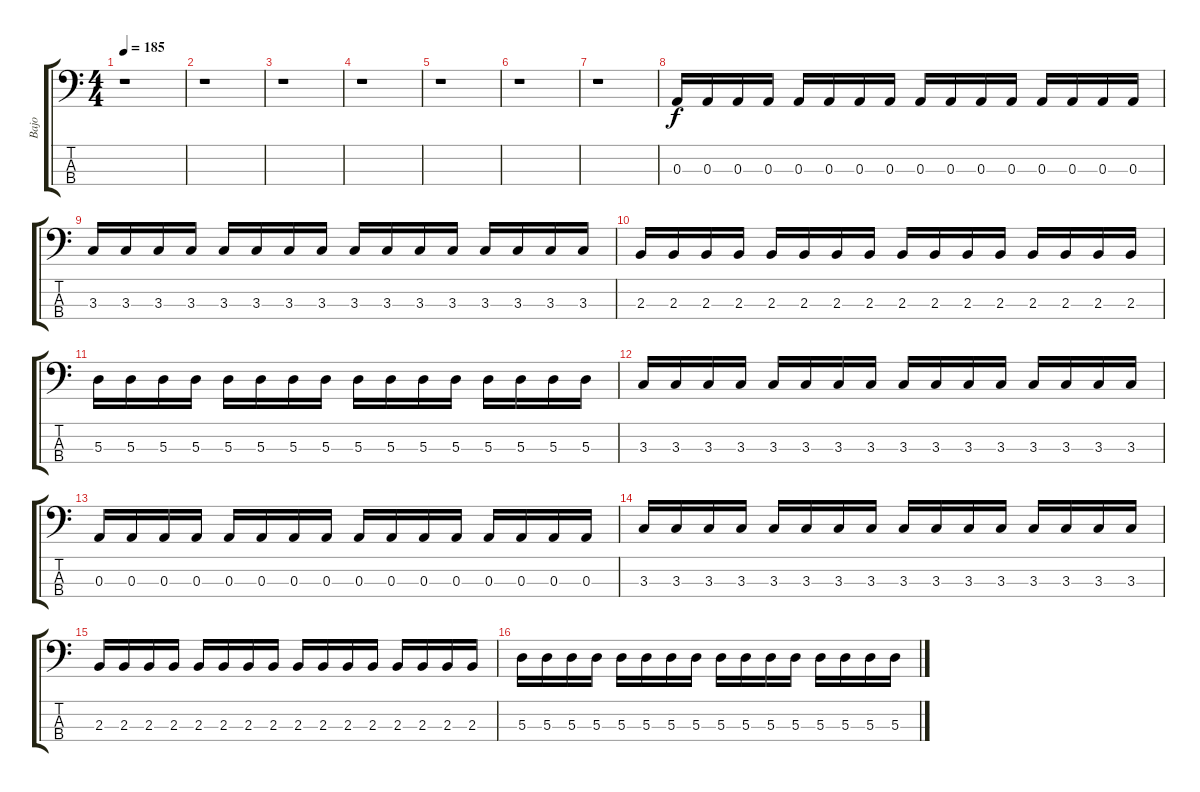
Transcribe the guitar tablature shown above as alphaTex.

\track ("Bajo" "Bajo") {instrument electricbasspick}
\staff {score tabs}
\tuning (G2 D2 A1 E1) {hide}
\ts (4 4)
\tempo 185
\clef f4
\ks c
r.1{dy f} |
r.1 |
r.1 |
r.1 |
r.1 |
r.1 |
r.1 |
0.3.16 0.3.16 0.3.16 0.3.16 0.3.16 0.3.16 0.3.16 0.3.16 0.3.16 0.3.16 0.3.16 0.3.16 0.3.16 0.3.16 0.3.16 0.3.16 |
3.3.16 3.3.16 3.3.16 3.3.16 3.3.16 3.3.16 3.3.16 3.3.16 3.3.16 3.3.16 3.3.16 3.3.16 3.3.16 3.3.16 3.3.16 3.3.16 |
2.3.16 2.3.16 2.3.16 2.3.16 2.3.16 2.3.16 2.3.16 2.3.16 2.3.16 2.3.16 2.3.16 2.3.16 2.3.16 2.3.16 2.3.16 2.3.16 |
5.3.16 5.3.16 5.3.16 5.3.16 5.3.16 5.3.16 5.3.16 5.3.16 5.3.16 5.3.16 5.3.16 5.3.16 5.3.16 5.3.16 5.3.16 5.3.16 |
3.3.16 3.3.16 3.3.16 3.3.16 3.3.16 3.3.16 3.3.16 3.3.16 3.3.16 3.3.16 3.3.16 3.3.16 3.3.16 3.3.16 3.3.16 3.3.16 |
0.3.16 0.3.16 0.3.16 0.3.16 0.3.16 0.3.16 0.3.16 0.3.16 0.3.16 0.3.16 0.3.16 0.3.16 0.3.16 0.3.16 0.3.16 0.3.16 |
3.3.16 3.3.16 3.3.16 3.3.16 3.3.16 3.3.16 3.3.16 3.3.16 3.3.16 3.3.16 3.3.16 3.3.16 3.3.16 3.3.16 3.3.16 3.3.16 |
2.3.16 2.3.16 2.3.16 2.3.16 2.3.16 2.3.16 2.3.16 2.3.16 2.3.16 2.3.16 2.3.16 2.3.16 2.3.16 2.3.16 2.3.16 2.3.16 |
5.3.16 5.3.16 5.3.16 5.3.16 5.3.16 5.3.16 5.3.16 5.3.16 5.3.16 5.3.16 5.3.16 5.3.16 5.3.16 5.3.16 5.3.16 5.3.16
